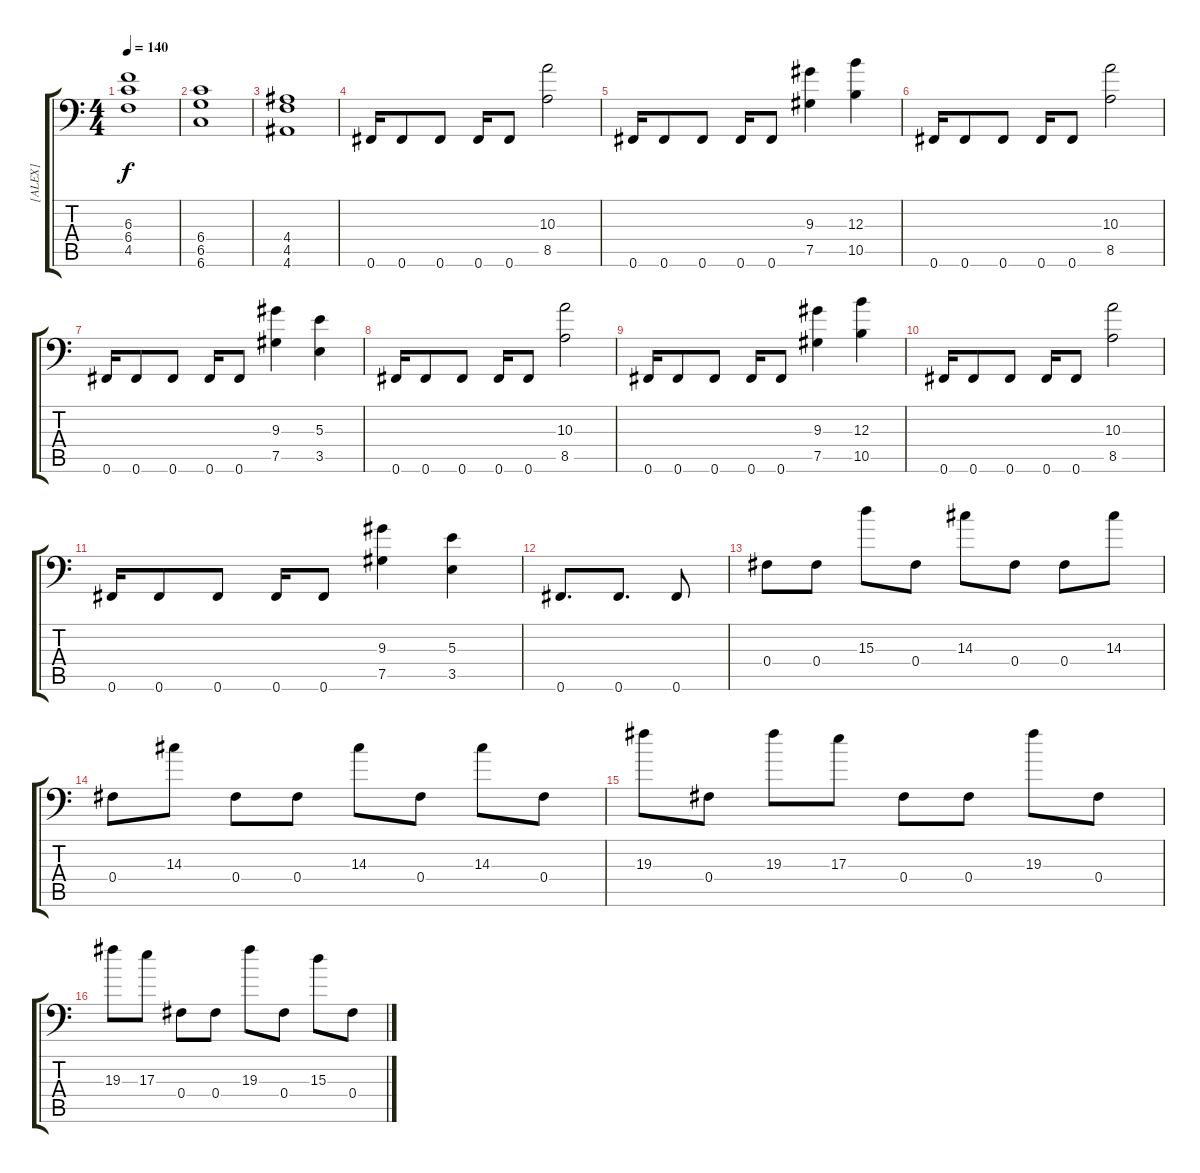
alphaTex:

\track ("[ALEX]" "[ALEX]") {instrument distortionguitar}
\staff {score tabs}
\tuning (Ab3 Eb3 B2 Gb2 Db2 Gb1) {hide}
\ts (4 4)
\tempo 140
\clef f4
\ks c
(6.3 6.4 4.5).1{dy f} |
(6.4 6.5 6.6).1 |
(4.4 4.5 4.6).1 |
0.6.16 0.6.8 0.6.8 0.6.16 0.6.8 (10.3 8.5).2 |
0.6.16 0.6.8 0.6.8 0.6.16 0.6.8 (9.3 7.5).4 (12.3 10.5).4 |
0.6.16 0.6.8 0.6.8 0.6.16 0.6.8 (10.3 8.5).2 |
0.6.16 0.6.8 0.6.8 0.6.16 0.6.8 (9.3 7.5).4 (5.3 3.5).4 |
0.6.16 0.6.8 0.6.8 0.6.16 0.6.8 (10.3 8.5).2 |
0.6.16 0.6.8 0.6.8 0.6.16 0.6.8 (9.3 7.5).4 (12.3 10.5).4 |
0.6.16 0.6.8 0.6.8 0.6.16 0.6.8 (10.3 8.5).2 |
0.6.16 0.6.8 0.6.8 0.6.16 0.6.8 (9.3 7.5).4 (5.3 3.5).4 |
0.6.8{d} 0.6.8{d} 0.6.8 |
0.4.8 0.4.8 15.3.8 0.4.8 14.3.8 0.4.8 0.4.8 14.3.8 |
0.4.8 14.3.8 0.4.8 0.4.8 14.3.8 0.4.8 14.3.8 0.4.8 |
19.3.8 0.4.8 19.3.8 17.3.8 0.4.8 0.4.8 19.3.8 0.4.8 |
19.3.8 17.3.8 0.4.8 0.4.8 19.3.8 0.4.8 15.3.8 0.4.8
